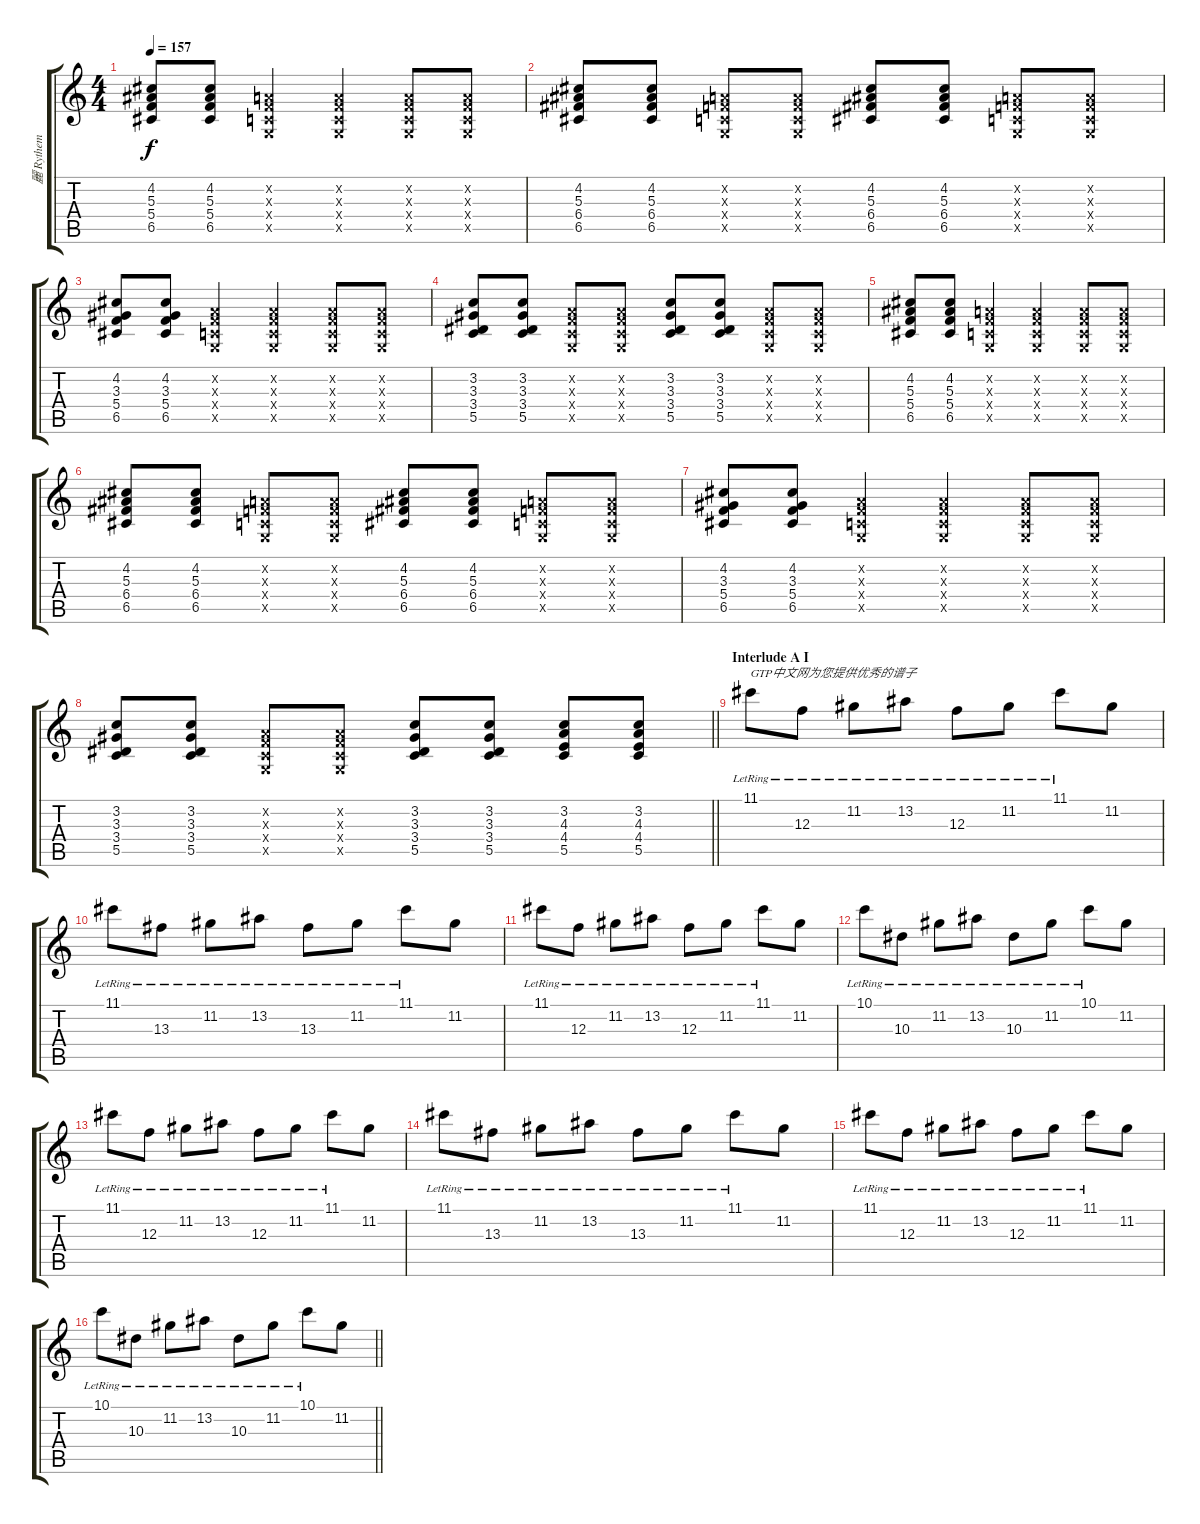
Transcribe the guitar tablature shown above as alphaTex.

\track ("麗 Rythem" "麗 Rythem") {instrument distortionguitar}
\staff {score tabs}
\tuning (D4 A3 F3 C3 G2 D2) {hide}
\ts (4 4)
\section ("" "")
\tempo 157
\clef g2
\ks c
(4.2 5.3 5.4 6.5).8{dy f} (4.2 5.3 5.4 6.5).8 (0.2{x} 0.3{x} 0.4{x} 0.5{x}).4 (0.2{x} 0.3{x} 0.4{x} 0.5{x}).4 (0.2{x} 0.3{x} 0.4{x} 0.5{x}).8 (0.2{x} 0.3{x} 0.4{x} 0.5{x}).8 |
(4.2 5.3 6.4 6.5).8 (4.2 5.3 6.4 6.5).8 (0.2{x} 0.3{x} 0.4{x} 0.5{x}).8 (0.2{x} 0.3{x} 0.4{x} 0.5{x}).8 (4.2 5.3 6.4 6.5).8 (4.2 5.3 6.4 6.5).8 (0.2{x} 0.3{x} 0.4{x} 0.5{x}).8 (0.2{x} 0.3{x} 0.4{x} 0.5{x}).8 |
(4.2 3.3 5.4 6.5).8 (4.2 3.3 5.4 6.5).8 (0.2{x} 0.3{x} 0.4{x} 0.5{x}).4 (0.2{x} 0.3{x} 0.4{x} 0.5{x}).4 (0.2{x} 0.3{x} 0.4{x} 0.5{x}).8 (0.2{x} 0.3{x} 0.4{x} 0.5{x}).8 |
(3.2 3.3 3.4 5.5).8 (3.2 3.3 3.4 5.5).8 (0.2{x} 0.3{x} 0.4{x} 0.5{x}).8 (0.2{x} 0.3{x} 0.4{x} 0.5{x}).8 (3.2 3.3 3.4 5.5).8 (3.2 3.3 3.4 5.5).8 (0.2{x} 0.3{x} 0.4{x} 0.5{x}).8 (0.2{x} 0.3{x} 0.4{x} 0.5{x}).8 |
(4.2 5.3 5.4 6.5).8 (4.2 5.3 5.4 6.5).8 (0.2{x} 0.3{x} 0.4{x} 0.5{x}).4 (0.2{x} 0.3{x} 0.4{x} 0.5{x}).4 (0.2{x} 0.3{x} 0.4{x} 0.5{x}).8 (0.2{x} 0.3{x} 0.4{x} 0.5{x}).8 |
(4.2 5.3 6.4 6.5).8 (4.2 5.3 6.4 6.5).8 (0.2{x} 0.3{x} 0.4{x} 0.5{x}).8 (0.2{x} 0.3{x} 0.4{x} 0.5{x}).8 (4.2 5.3 6.4 6.5).8 (4.2 5.3 6.4 6.5).8 (0.2{x} 0.3{x} 0.4{x} 0.5{x}).8 (0.2{x} 0.3{x} 0.4{x} 0.5{x}).8 |
(4.2 3.3 5.4 6.5).8 (4.2 3.3 5.4 6.5).8 (0.2{x} 0.3{x} 0.4{x} 0.5{x}).4 (0.2{x} 0.3{x} 0.4{x} 0.5{x}).4 (0.2{x} 0.3{x} 0.4{x} 0.5{x}).8 (0.2{x} 0.3{x} 0.4{x} 0.5{x}).8 |
\barLineRight lightlight
(3.2 3.3 3.4 5.5).8 (3.2 3.3 3.4 5.5).8 (0.2{x} 0.3{x} 0.4{x} 0.5{x}).8 (0.2{x} 0.3{x} 0.4{x} 0.5{x}).8 (3.2 3.3 3.4 5.5).8 (3.2 3.3 3.4 5.5).8 (3.2 4.3 4.4 5.5).8 (3.2 4.3 4.4 5.5).8 |
\section ("" "Interlude A I")
11.1{lr}.8{txt "GTP中文网为您提供优秀的谱子" volume 16 instrument electricguitarclean} 12.3{lr}.8 11.2{lr}.8 13.2{lr}.8 12.3{lr}.8 11.2{lr}.8 11.1{lr}.8 11.2.8 |
11.1{lr}.8 13.3{lr}.8 11.2{lr}.8 13.2{lr}.8 13.3{lr}.8 11.2{lr}.8 11.1{lr}.8 11.2.8 |
11.1{lr}.8 12.3{lr}.8 11.2{lr}.8 13.2{lr}.8 12.3{lr}.8 11.2{lr}.8 11.1{lr}.8 11.2.8 |
10.1{lr}.8 10.3{lr}.8 11.2{lr}.8 13.2{lr}.8 10.3{lr}.8 11.2{lr}.8 10.1{lr}.8 11.2.8 |
11.1{lr}.8 12.3{lr}.8 11.2{lr}.8 13.2{lr}.8 12.3{lr}.8 11.2{lr}.8 11.1{lr}.8 11.2.8 |
11.1{lr}.8 13.3{lr}.8 11.2{lr}.8 13.2{lr}.8 13.3{lr}.8 11.2{lr}.8 11.1{lr}.8 11.2.8 |
11.1{lr}.8 12.3{lr}.8 11.2{lr}.8 13.2{lr}.8 12.3{lr}.8 11.2{lr}.8 11.1{lr}.8 11.2.8 |
\barLineRight lightlight
10.1{lr}.8 10.3{lr}.8 11.2{lr}.8 13.2{lr}.8 10.3{lr}.8 11.2{lr}.8 10.1{lr}.8 11.2.8
